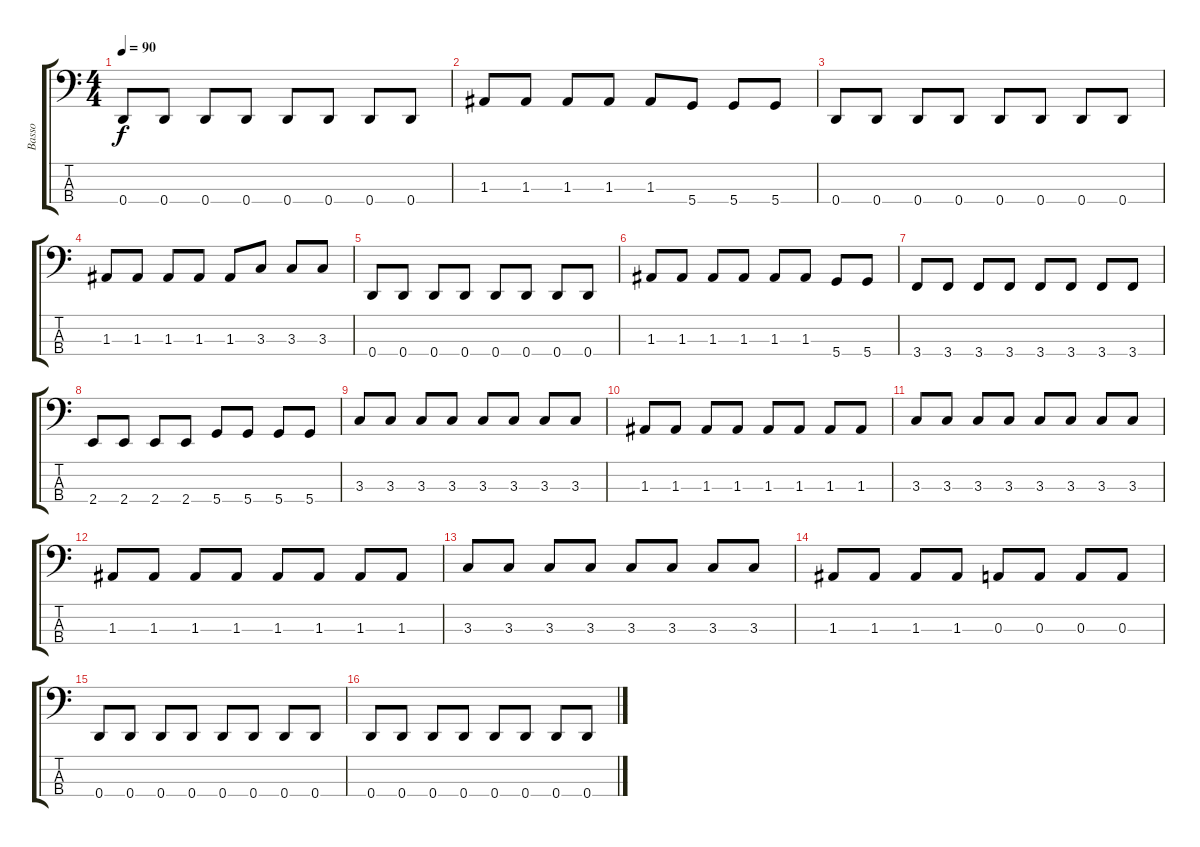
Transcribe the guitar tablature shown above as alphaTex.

\track ("Basso" "Basso") {instrument electricbassfinger}
\staff {score tabs}
\tuning (G2 D2 A1 D1) {hide}
\ts (4 4)
\tempo 90
\clef f4
\ks c
0.4.8{dy f} 0.4.8 0.4.8 0.4.8 0.4.8 0.4.8 0.4.8 0.4.8 |
1.3.8 1.3.8 1.3.8 1.3.8 1.3.8 5.4.8 5.4.8 5.4.8 |
0.4.8 0.4.8 0.4.8 0.4.8 0.4.8 0.4.8 0.4.8 0.4.8 |
1.3.8 1.3.8 1.3.8 1.3.8 1.3.8 3.3.8 3.3.8 3.3.8 |
0.4.8 0.4.8 0.4.8 0.4.8 0.4.8 0.4.8 0.4.8 0.4.8 |
1.3.8 1.3.8 1.3.8 1.3.8 1.3.8 1.3.8 5.4.8 5.4.8 |
3.4.8 3.4.8 3.4.8 3.4.8 3.4.8 3.4.8 3.4.8 3.4.8 |
2.4.8 2.4.8 2.4.8 2.4.8 5.4.8 5.4.8 5.4.8 5.4.8 |
3.3.8 3.3.8 3.3.8 3.3.8 3.3.8 3.3.8 3.3.8 3.3.8 |
1.3.8 1.3.8 1.3.8 1.3.8 1.3.8 1.3.8 1.3.8 1.3.8 |
3.3.8 3.3.8 3.3.8 3.3.8 3.3.8 3.3.8 3.3.8 3.3.8 |
1.3.8 1.3.8 1.3.8 1.3.8 1.3.8 1.3.8 1.3.8 1.3.8 |
3.3.8 3.3.8 3.3.8 3.3.8 3.3.8 3.3.8 3.3.8 3.3.8 |
1.3.8 1.3.8 1.3.8 1.3.8 0.3.8 0.3.8 0.3.8 0.3.8 |
0.4.8 0.4.8 0.4.8 0.4.8 0.4.8 0.4.8 0.4.8 0.4.8 |
0.4.8 0.4.8 0.4.8 0.4.8 0.4.8 0.4.8 0.4.8 0.4.8
